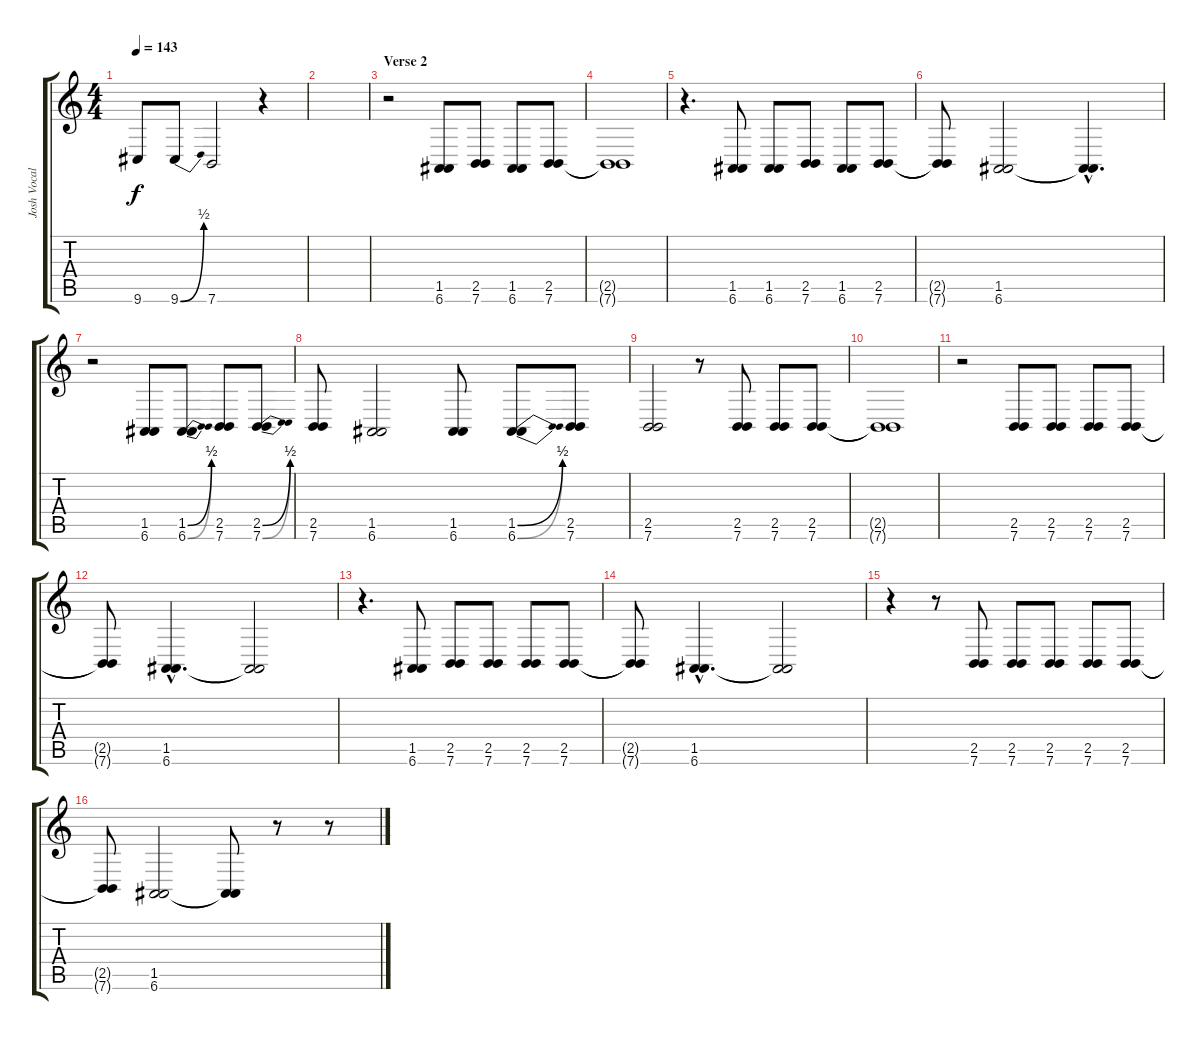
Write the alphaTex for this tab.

\track ("Josh Vocals" "Josh Vocal") {instrument baritonesax}
\staff {score tabs}
\tuning (E4 B3 G3 D3 A2 E2) {hide}
\ts (4 4)
\tempo 143
\clef g2
\ks c
9.6{t}.8{dy f} 9.6{be (bend 0 0 60 2)}.8 7.6.2 r.4 |
|
\section ("" "Verse 2")
r.2 (1.5 6.6).8 (2.5 7.6).8 (1.5 6.6).8 (2.5 7.6).8 |
(2.5{t} 7.6{t}).1 |
r.4{d} (1.5 6.6).8 (1.5 6.6).8 (2.5 7.6).8 (1.5 6.6).8 (2.5 7.6).8 |
(2.5{t} 7.6{t}).8 (1.5 6.6).2 (1.5{hac t} 6.6{hac t}).4{d} |
r.2 (1.5 6.6).8 (1.5{be (bend 0 0 60 2)} 6.6{be (bend 0 0 60 2)}).8 (2.5 7.6).8 (2.5{be (bend 0 0 60 2)} 7.6{be (bend 0 0 60 2)}).8 |
(2.5 7.6).8 (1.5 6.6).2 (1.5 6.6).8 (1.5{be (bend 0 0 60 2)} 6.6{be (bend 0 0 60 2)}).8 (2.5 7.6).8 |
(2.5 7.6).2 r.8 (2.5 7.6).8 (2.5 7.6).8 (2.5 7.6).8 |
(2.5{t} 7.6{t}).1 |
r.2 (2.5 7.6).8 (2.5 7.6).8 (2.5 7.6).8 (2.5 7.6).8 |
(2.5{t} 7.6{t}).8 (1.5{hac} 6.6{hac}).4{d} (1.5{t} 6.6{t}).2 |
r.4{d} (1.5 6.6).8 (2.5 7.6).8 (2.5 7.6).8 (2.5 7.6).8 (2.5 7.6).8 |
(2.5{t} 7.6{t}).8 (1.5{hac} 6.6{hac}).4{d} (1.5{t} 6.6{t}).2 |
r.4 r.8 (2.5 7.6).8 (2.5 7.6).8 (2.5 7.6).8 (2.5 7.6).8 (2.5 7.6).8 |
(2.5{t} 7.6{t}).8 (1.5 6.6).2 (1.5{t} 6.6{t}).8 r.8 r.8
